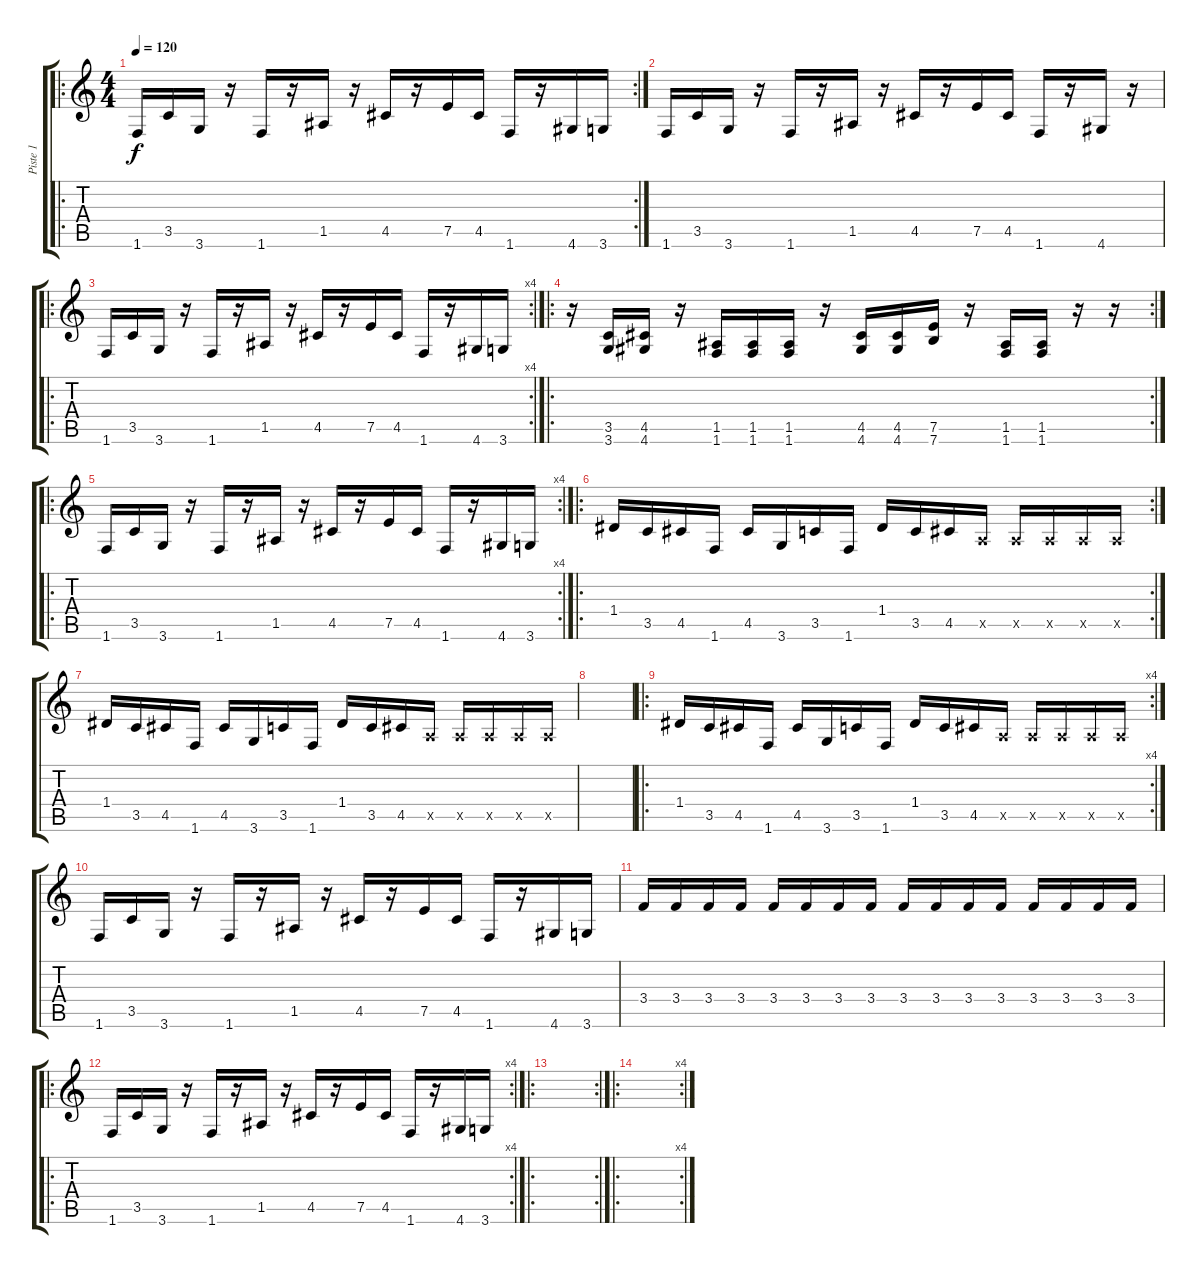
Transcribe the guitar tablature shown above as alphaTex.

\track ("Piste 1" "Piste 1") {instrument distortionguitar}
\staff {score tabs}
\tuning (E4 B3 G3 D3 A2 E2) {hide}
\ro
\rc 2
\ts (4 4)
\tempo 120
\clef g2
\ks c
1.6.16{dy f instrument distortionguitar} 3.5.16 3.6.16 r.16 1.6.16 r.16 1.5.16 r.16 4.5.16 r.16 7.5.16 4.5.16 1.6.16 r.16 4.6.16 3.6.16 |
1.6.16 3.5.16 3.6.16 r.16 1.6.16 r.16 1.5.16 r.16 4.5.16 r.16 7.5.16 4.5.16 1.6.16 r.16 4.6.16 r.16 |
\ro
\rc 4
1.6.16{instrument distortionguitar} 3.5.16 3.6.16 r.16 1.6.16 r.16 1.5.16 r.16 4.5.16 r.16 7.5.16 4.5.16 1.6.16 r.16 4.6.16 3.6.16 |
\ro
\rc 2
r.16{instrument distortionguitar} (3.5 3.6).16 (4.5 4.6).16 r.16 (1.5 1.6).16 (1.5 1.6).16 (1.5 1.6).16 r.16 (4.5 4.6).16 (4.5 4.6).16 (7.5 7.6).16 r.16 (1.5 1.6).16 (1.5 1.6).16 r.16 r.16 |
\ro
\rc 4
1.6.16{instrument distortionguitar} 3.5.16 3.6.16 r.16 1.6.16 r.16 1.5.16 r.16 4.5.16 r.16 7.5.16 4.5.16 1.6.16 r.16 4.6.16 3.6.16 |
\ro
\rc 2
1.4.16{instrument electricguitarmuted} 3.5.16 4.5.16 1.6.16 4.5.16 3.6.16 3.5.16 1.6.16 1.4.16 3.5.16 4.5.16 0.5{x}.16 0.5{x}.16 0.5{x}.16 0.5{x}.16 0.5{x}.16 |
1.4.16{instrument electricguitarmuted} 3.5.16 4.5.16 1.6.16 4.5.16 3.6.16 3.5.16 1.6.16 1.4.16 3.5.16 4.5.16 0.5{x}.16 0.5{x}.16 0.5{x}.16 0.5{x}.16 0.5{x}.16 |
|
\ro
\rc 4
1.4.16{instrument distortionguitar} 3.5.16 4.5.16 1.6.16 4.5.16 3.6.16 3.5.16 1.6.16 1.4.16 3.5.16 4.5.16 0.5{x}.16 0.5{x}.16 0.5{x}.16 0.5{x}.16 0.5{x}.16 |
1.6.16{instrument synthbrass1} 3.5.16 3.6.16 r.16 1.6.16 r.16 1.5.16 r.16 4.5.16 r.16 7.5.16 4.5.16 1.6.16 r.16 4.6.16 3.6.16 |
3.4.16 3.4.16 3.4.16 3.4.16 3.4.16 3.4.16 3.4.16 3.4.16 3.4.16 3.4.16 3.4.16 3.4.16 3.4.16 3.4.16 3.4.16 3.4.16 |
\ro
\rc 4
1.6.16{instrument distortionguitar} 3.5.16 3.6.16 r.16 1.6.16 r.16 1.5.16 r.16 4.5.16 r.16 7.5.16 4.5.16 1.6.16 r.16 4.6.16 3.6.16 |
\ro
\rc 2
|
\ro
\rc 4
